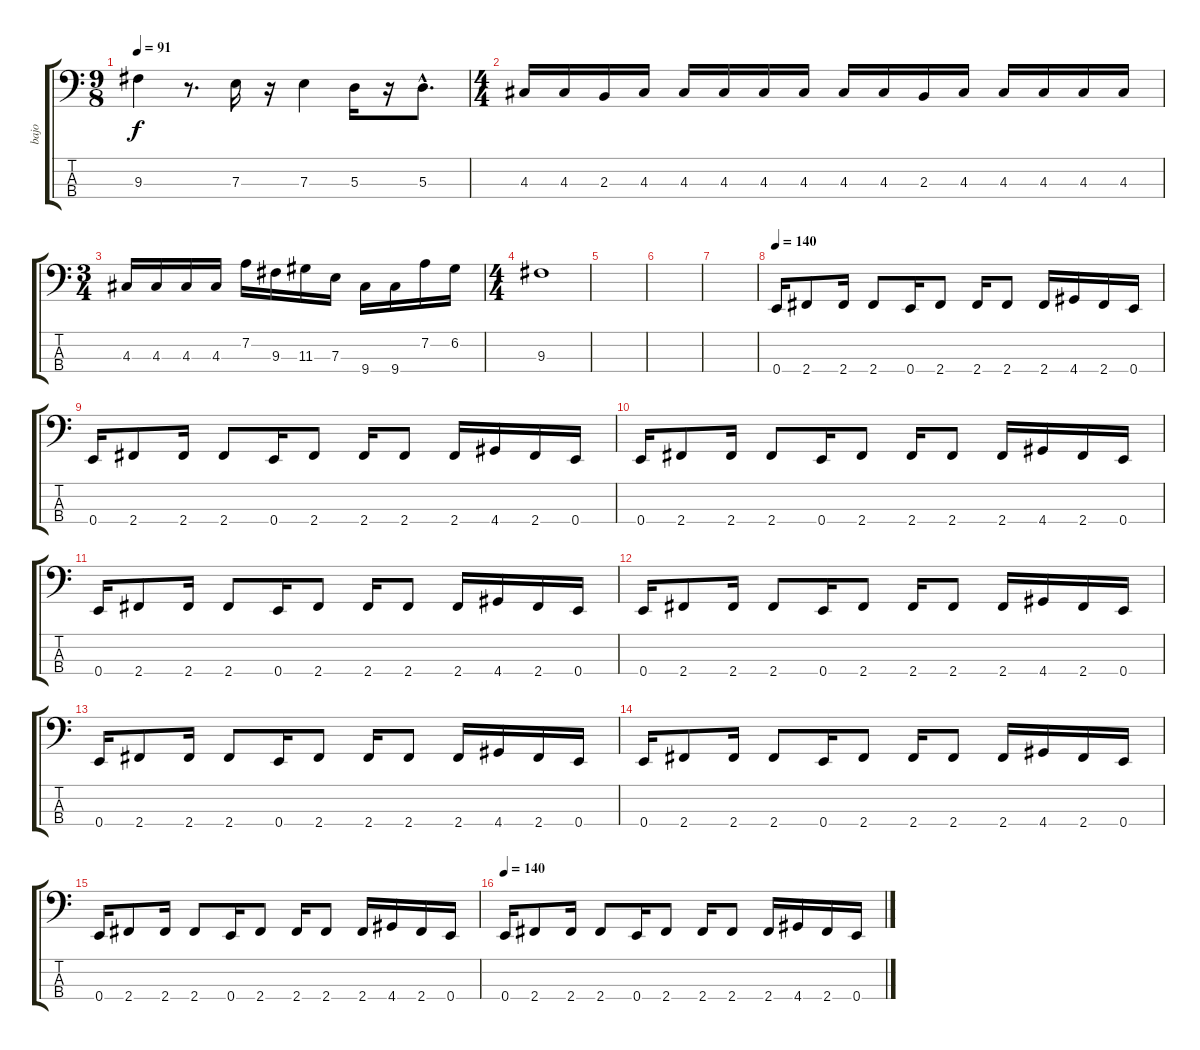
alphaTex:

\track ("bajo" "bajo") {instrument electricbasspick}
\staff {score tabs}
\tuning (G2 D2 A1 E1) {hide}
\ts (9 8)
\tempo 91
\clef f4
\ks c
9.3.4{dy f} r.8{d} 7.3.16 r.16 7.3.4 5.3.16 r.16 5.3{hac}.8{d} |
\ts (4 4)
4.3.16 4.3.16 2.3.16 4.3.16 4.3.16 4.3.16 4.3.16 4.3.16 4.3.16 4.3.16 2.3.16 4.3.16 4.3.16 4.3.16 4.3.16 4.3.16 |
\ts (3 4)
4.3.16 4.3.16 4.3.16 4.3.16 7.2.16 9.3.16 11.3.16 7.3.16 9.4.16 9.4.16 7.2.16 6.2.16 |
\ts (4 4)
9.3.1 |
|
|
|
\tempo 140
0.4.16 2.4.8 2.4.16 2.4.8 0.4.16 2.4.8 2.4.16 2.4.8 2.4.16 4.4.16 2.4.16 0.4.16 |
0.4.16 2.4.8 2.4.16 2.4.8 0.4.16 2.4.8 2.4.16 2.4.8 2.4.16 4.4.16 2.4.16 0.4.16 |
0.4.16 2.4.8 2.4.16 2.4.8 0.4.16 2.4.8 2.4.16 2.4.8 2.4.16 4.4.16 2.4.16 0.4.16 |
0.4.16 2.4.8 2.4.16 2.4.8 0.4.16 2.4.8 2.4.16 2.4.8 2.4.16 4.4.16 2.4.16 0.4.16 |
0.4.16 2.4.8 2.4.16 2.4.8 0.4.16 2.4.8 2.4.16 2.4.8 2.4.16 4.4.16 2.4.16 0.4.16 |
0.4.16 2.4.8 2.4.16 2.4.8 0.4.16 2.4.8 2.4.16 2.4.8 2.4.16 4.4.16 2.4.16 0.4.16 |
0.4.16 2.4.8 2.4.16 2.4.8 0.4.16 2.4.8 2.4.16 2.4.8 2.4.16 4.4.16 2.4.16 0.4.16 |
0.4.16 2.4.8 2.4.16 2.4.8 0.4.16 2.4.8 2.4.16 2.4.8 2.4.16 4.4.16 2.4.16 0.4.16 |
\tempo 140
0.4.16 2.4.8 2.4.16 2.4.8 0.4.16 2.4.8 2.4.16 2.4.8 2.4.16 4.4.16 2.4.16 0.4.16
